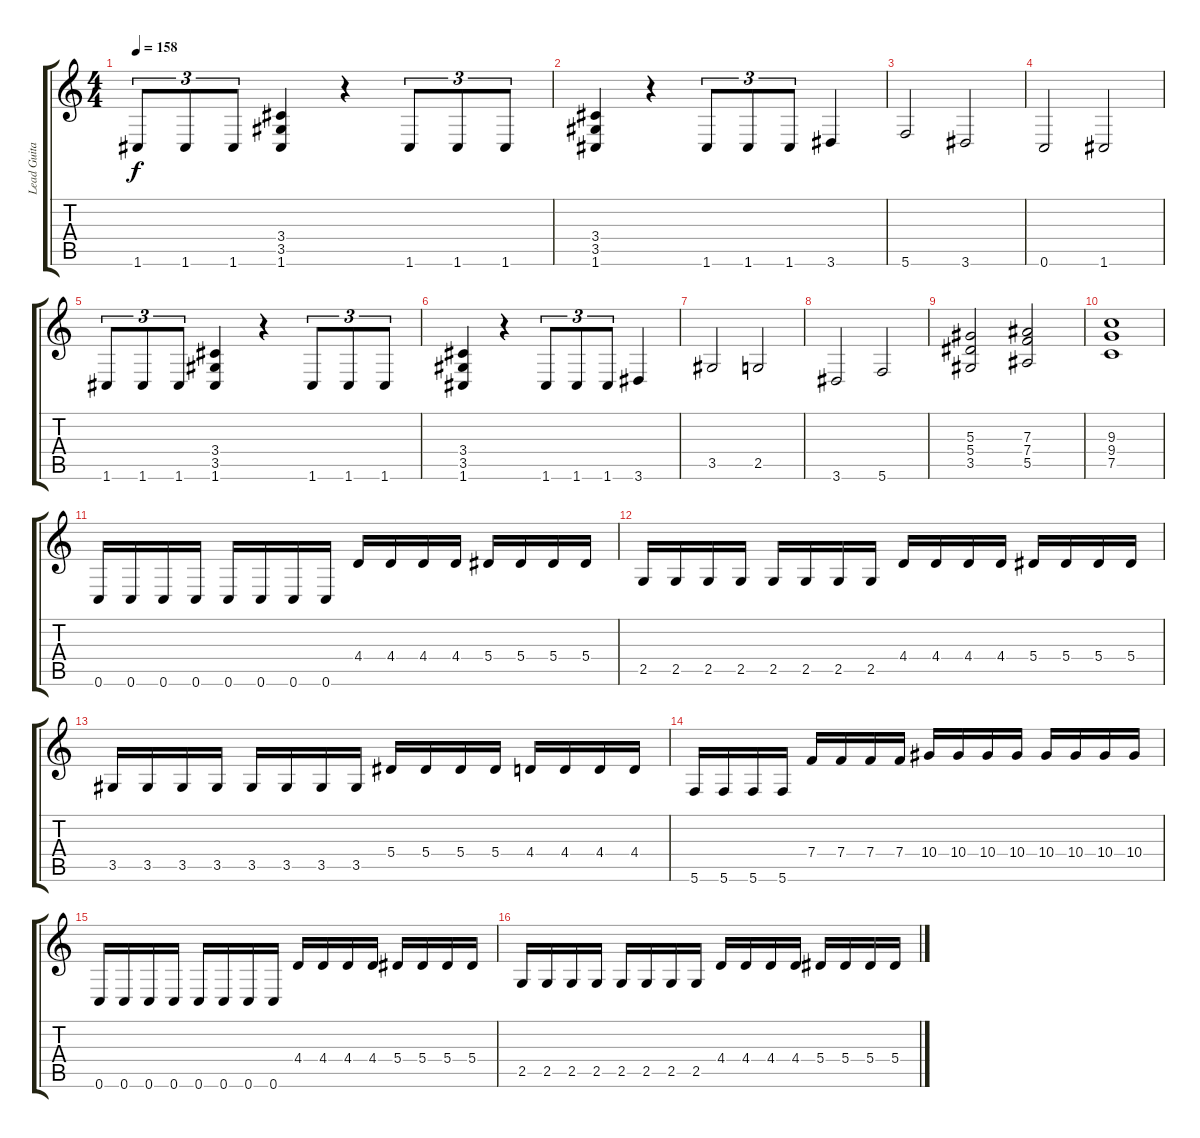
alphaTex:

\track ("Lead Guitar" "Lead Guita") {instrument distortionguitar}
\staff {score tabs}
\tuning (C4 G3 Eb3 Bb2 F2 C2) {hide}
\ts (4 4)
\tempo 158
\clef g2
\ks c
1.6.8{tu (3 2) dy f} 1.6.8{tu (3 2)} 1.6.8{tu (3 2)} (3.4 3.5 1.6).4 r.4 1.6.8{tu (3 2)} 1.6.8{tu (3 2)} 1.6.8{tu (3 2)} |
(3.4 3.5 1.6).4 r.4 1.6.8{tu (3 2)} 1.6.8{tu (3 2)} 1.6.8{tu (3 2)} 3.6.4 |
5.6.2 3.6.2 |
0.6.2 1.6.2 |
1.6.8{tu (3 2)} 1.6.8{tu (3 2)} 1.6.8{tu (3 2)} (3.4 3.5 1.6).4 r.4 1.6.8{tu (3 2)} 1.6.8{tu (3 2)} 1.6.8{tu (3 2)} |
(3.4 3.5 1.6).4 r.4 1.6.8{tu (3 2)} 1.6.8{tu (3 2)} 1.6.8{tu (3 2)} 3.6.4 |
3.5.2 2.5.2 |
3.6.2 5.6.2 |
(5.3 5.4 3.5).2 (7.3 7.4 5.5).2 |
(9.3 9.4 7.5).1 |
0.6.16 0.6.16 0.6.16 0.6.16 0.6.16 0.6.16 0.6.16 0.6.16 4.4.16 4.4.16 4.4.16 4.4.16 5.4.16 5.4.16 5.4.16 5.4.16 |
2.5.16 2.5.16 2.5.16 2.5.16 2.5.16 2.5.16 2.5.16 2.5.16 4.4.16 4.4.16 4.4.16 4.4.16 5.4.16 5.4.16 5.4.16 5.4.16 |
3.5.16 3.5.16 3.5.16 3.5.16 3.5.16 3.5.16 3.5.16 3.5.16 5.4.16 5.4.16 5.4.16 5.4.16 4.4.16 4.4.16 4.4.16 4.4.16 |
5.6.16 5.6.16 5.6.16 5.6.16 7.4.16 7.4.16 7.4.16 7.4.16 10.4.16 10.4.16 10.4.16 10.4.16 10.4.16 10.4.16 10.4.16 10.4.16 |
0.6.16 0.6.16 0.6.16 0.6.16 0.6.16 0.6.16 0.6.16 0.6.16 4.4.16 4.4.16 4.4.16 4.4.16 5.4.16 5.4.16 5.4.16 5.4.16 |
2.5.16 2.5.16 2.5.16 2.5.16 2.5.16 2.5.16 2.5.16 2.5.16 4.4.16 4.4.16 4.4.16 4.4.16 5.4.16 5.4.16 5.4.16 5.4.16
